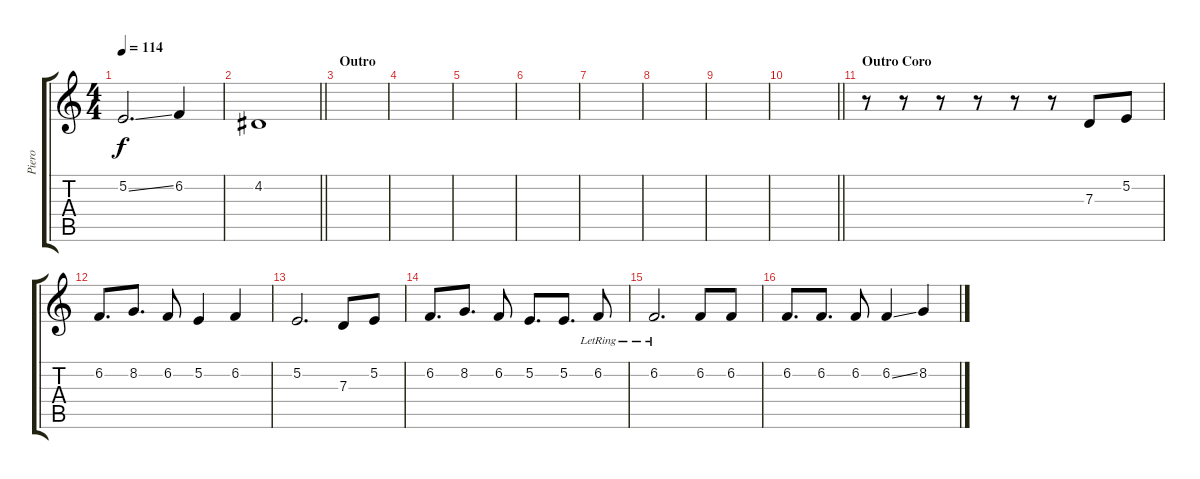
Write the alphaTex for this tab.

\track ("Piero" "Piero") {instrument clarinet}
\staff {score tabs}
\tuning (E4 B3 G3 D3 A2 E2) {hide}
\ts (4 4)
\tempo 114
\clef g2
\ks c
5.2{ss}.2{d dy f} 6.2.4 |
\barLineRight lightlight
4.2.1 |
\section ("" "Outro")
|
|
|
|
|
|
|
\barLineRight lightlight
|
\section ("" "Outro Coro")
r.8 r.8 r.8 r.8 r.8 r.8 7.3.8 5.2.8 |
6.2.8{d} 8.2.8{d} 6.2.8 5.2.4 6.2.4 |
5.2.2{d} 7.3.8 5.2.8 |
6.2.8{d} 8.2.8{d} 6.2.8 5.2.8{d} 5.2.8{d} 6.2{lr}.8 |
6.2{lr}.2{d} 6.2.8 6.2.8 |
6.2.8{d} 6.2.8{d} 6.2.8 6.2{ss}.4 8.2.4
